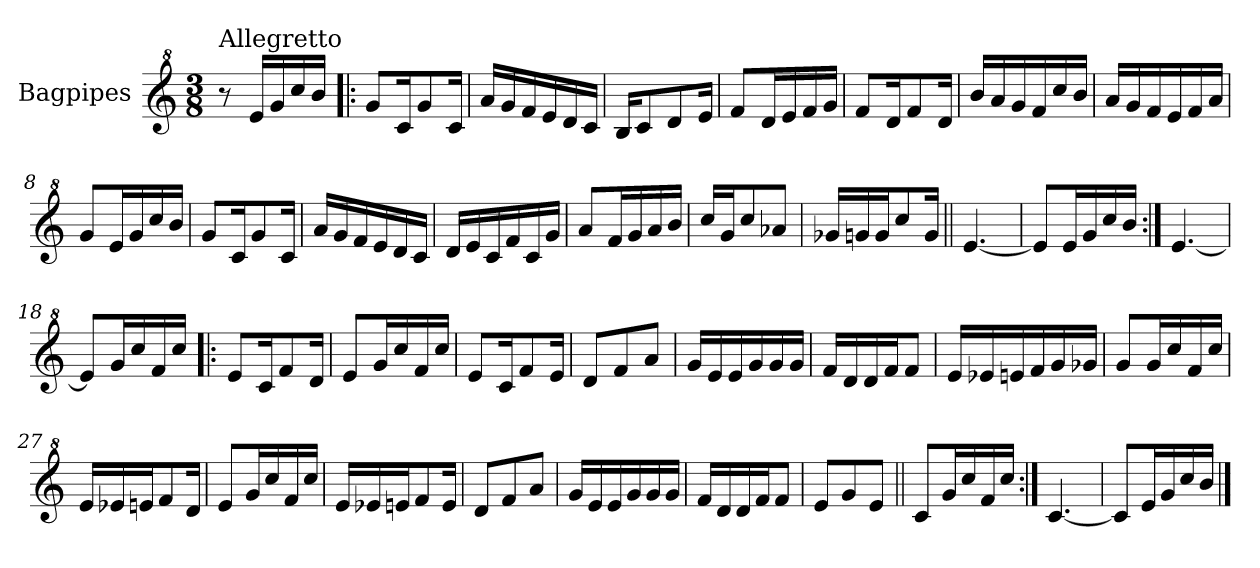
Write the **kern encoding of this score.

**kern
*part1
*staff1
*I"Bagpipes
*I'Bag
*clefG^2
*k[]
*C:
*M3/8
=
!LO:TX:a:t=Allegretto
8r
16ee/LL
16gg/
16ccc/
16bb/JJ
=1!|:
8gg/L
16cc/K
8gg/
16cc/Jk
=2
16aa/LL
16gg/
16ff/
16ee/
16dd/
16cc/JJ
=3
16b/KL
8cc/
8dd/
16ee/Jk
=4
8ff/L
16dd/L
16ee/
16ff/
16gg/JJ
=5
8ff/L
16dd/K
8ff/
16dd/Jk
=6
16bb/LL
16aa/
16gg/
16ff/
16ccc/
16bb/JJ
=7
16aa/LL
16gg/
16ff/
16ee/
16ff/
16aa/JJ
!!LO:LB:g=z
=8
8gg/L
16ee/L
16gg/
16ccc/
16bb/JJ
=9
8gg/L
16cc/K
8gg/
16cc/Jk
=10
16aa/LL
16gg/
16ff/
16ee/
16dd/
16cc/JJ
=11
16dd/LL
16ee/
16cc/
16ff/
16cc/
16gg/JJ
=12
8aa/L
16ff/L
16gg/
16aa/
16bb/JJ
=13
16ccc/LL
16gg/J
8ccc/
8aa-X/J
=14
16gg-X/LL
16ggn/
16gg/J
8ccc/
16gg/Jk
=15||
[4.ee/
=16
8ee/L]
16ee/L
16gg/
16ccc/
16bb/JJ
!!LO:LB:g=z
=17:|!
[4.ee/
=18
8ee/L]
16gg/L
16ccc/
16ff/
16ccc/JJ
=19!|:
8ee/L
16cc/K
8ff/
16dd/Jk
=20
8ee/L
16gg/L
16ccc/
16ff/
16ccc/JJ
=21
8ee/L
16cc/K
8ff/
16ee/Jk
=22
8dd/L
8ff/
8aa/J
=23
16gg/LL
16ee/
16ee/
16gg/
16gg/
16gg/JJ
=24
16ff/LL
16dd/
16dd/
16ff/J
8ff/J
=25
16ee/LL
16ee-X/
16een/
16ff/
16gg/
16gg-X/JJ
!!LO:LB:g=z
=26
8gg/L
16gg/L
16ccc/
16ff/
16ccc/JJ
=27
16ee/LL
16ee-X/
16een/J
8ff/
16dd/Jk
=28
8ee/L
16gg/L
16ccc/
16ff/
16ccc/JJ
=29
16ee/LL
16ee-X/
16een/J
8ff/
16ee/Jk
=30
8dd/L
8ff/
8aa/J
=31
16gg/LL
16ee/
16ee/
16gg/
16gg/
16gg/JJ
=32
16ff/LL
16dd/
16dd/
16ff/J
8ff/J
=33
8ee/L
8gg/
8ee/J
!!LO:LB:g=z
=34||
8cc/L
16gg/L
16ccc/
16ff/
16ccc/JJ
=35:|!
[4.cc/
=36
8cc/L]
16ee/L
16gg/
16ccc/
16bb/JJ
==
*-
